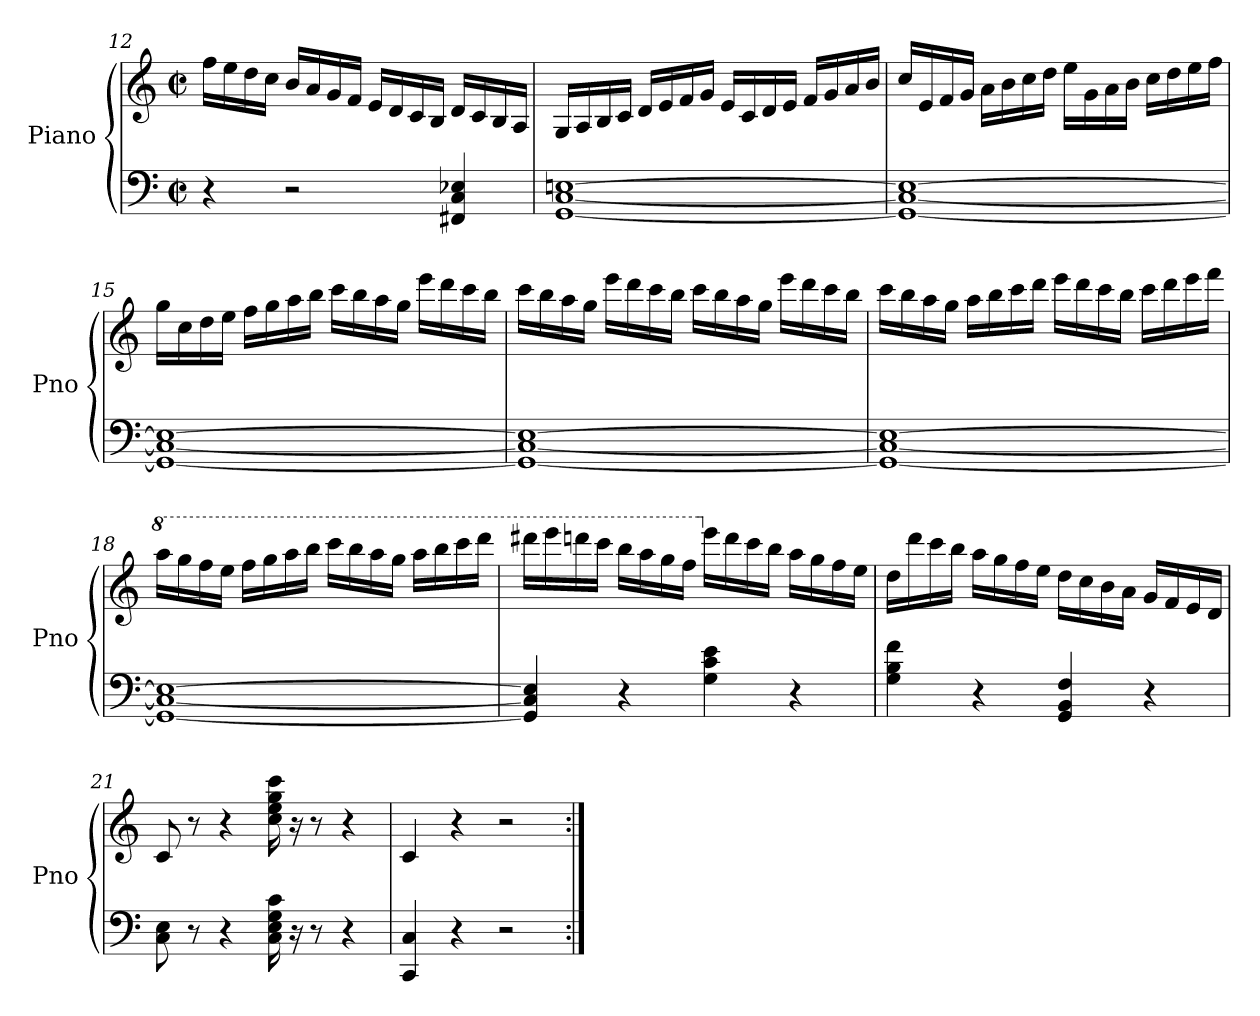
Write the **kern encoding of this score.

**kern	**kern
*part1	*part1
*staff2	*staff1
*I"Piano	*
*I'Pno	*
*clefF4	*clefG2
*k[]	*k[]
*M4/4	*M4/4
*met(c|)	*met(c|)
=12	=12
4r	16ff\LL
.	16ee\
.	16dd\
.	16cc\JJ
2r	16b/LL
.	16a/
.	16g/
.	16f/JJ
.	16e/LL
.	16d/
.	16c/
.	16B/JJ
4FF#X/<<< 4C/<<< 4E-X/<<<	16d/LL
.	16c/
.	16B/
.	16A/JJ
!!LO:LB:g=z
=13	=13
[1GG<<< [1C<<< [1En<<<	16G/LL
.	16A/
.	16B/
.	16c/JJ
.	16d/LL
.	16e/
.	16f/
.	16g/JJ
.	16e/LL
.	16c/
.	16d/
.	16e/JJ
.	16f/LL
.	16g/
.	16a/
.	16b/JJ
=14	=14
1GG_<<< 1C_<<< 1En_<<<	16cc/LL
.	16e/
.	16f/
.	16g/JJ
.	16a\LL
.	16b\
.	16cc\
.	16dd\JJ
.	16ee\LL
.	16g\
.	16a\
.	16b\JJ
.	16cc\LL
.	16dd\
.	16ee\
.	16ff\JJ
=15	=15
1GG_<<< 1C_<<< 1En_<<<	16gg\LL
.	16cc\
.	16dd\
.	16ee\JJ
.	16ff\LL
.	16gg\
.	16aa\
.	16bb\JJ
.	16ccc\LL
.	16bb\
.	16aa\
.	16gg\JJ
.	16eee\LL
.	16ddd\
.	16ccc\
.	16bb\JJ
!!LO:PB:g=z
=16	=16
1GG_<<< 1C_<<< 1En_<<<	16ccc\LL
.	16bb\
.	16aa\
.	16gg\JJ
.	16eee\LL
.	16ddd\
.	16ccc\
.	16bb\JJ
.	16ccc\LL
.	16bb\
.	16aa\
.	16gg\JJ
.	16eee\LL
.	16ddd\
.	16ccc\
.	16bb\JJ
=17	=17
1GG_<<< 1C_<<< 1En_<<<	16ccc\LL
.	16bb\
.	16aa\
.	16gg\JJ
.	16aa\LL
.	16bb\
.	16ccc\
.	16ddd\JJ
.	16eee\LL
.	16ddd\
.	16ccc\
.	16bb\JJ
.	16ccc\LL
.	16ddd\
.	16eee\
.	16fff\JJ
=18	=18
*	*8va
1GG_<<< 1C_<<< 1En_<<<	16aaa\LL
.	16ggg\
.	16fff\
.	16eee\JJ
.	16fff\LL
.	16ggg\
.	16aaa\
.	16bbb\JJ
.	16cccc\LL
.	16bbb\
.	16aaa\
.	16ggg\JJ
.	16aaa\LL
.	16bbb\
.	16cccc\
.	16dddd\JJ
!!LO:LB:g=z
=19	=19
4GG/]<<< 4C/]<<< 4En/]<<<	16dddd#X\LL
.	16eeee\
.	16ddddn\
.	16cccc\JJ
4r	16bbb\LL
.	16aaa\
.	16ggg\
.	16fff\JJ
*	*X8va
4G\<<< 4c\<<< 4e\<<<	16eee\LL
.	16ddd\
.	16ccc\
.	16bb\JJ
4r	16aa\LL
.	16gg\
.	16ff\
.	16ee\JJ
=20	=20
4G\<<< 4B\<<< 4f\<<<	16dd\LL
.	16ddd\
.	16ccc\
.	16bb\JJ
4r	16aa\LL
.	16gg\
.	16ff\
.	16ee\JJ
4GG/<<< 4BB/<<< 4F/<<<	16dd\LL
.	16cc\
.	16b\
.	16a\JJ
4r	16g/LL
.	16f/
.	16e/
.	16d/JJ
=21	=21
8C\<< 8E\<<	8c/
8r	8r
4r	4r
16C\<<<< 16E\<<<< 16G\<<<< 16c\<<<<	16cc\ 16ee\ 16gg\ 16ccc\
16r	16r
8r	8r
4r	4r
=22	=22
4CC/<< 4C/<<	4c/
4r	4r
2r	2r
=:|!	=:|!
*-	*-
